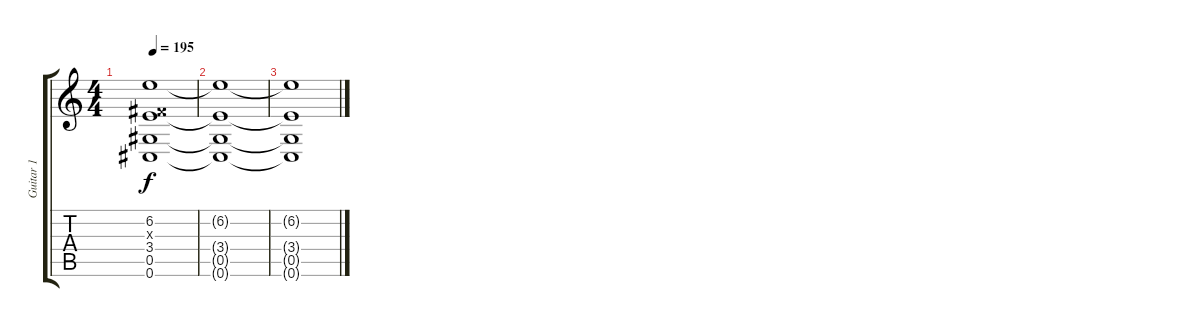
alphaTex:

\track ("Guitar 1" "Guitar 1") {instrument overdrivenguitar}
\staff {score tabs}
\tuning (Eb4 Bb3 Gb3 Db3 Ab2 Db2) {hide}
\ts (4 4)
\tempo 195
\clef g2
\ks c
(6.2 0.3{x} 3.4 0.5 0.6).1{dy f} |
(6.2{t} 3.4{t} 0.5{t} 0.6{t}).1 |
(6.2{t} 3.4{t} 0.5{t} 0.6{t}).1
